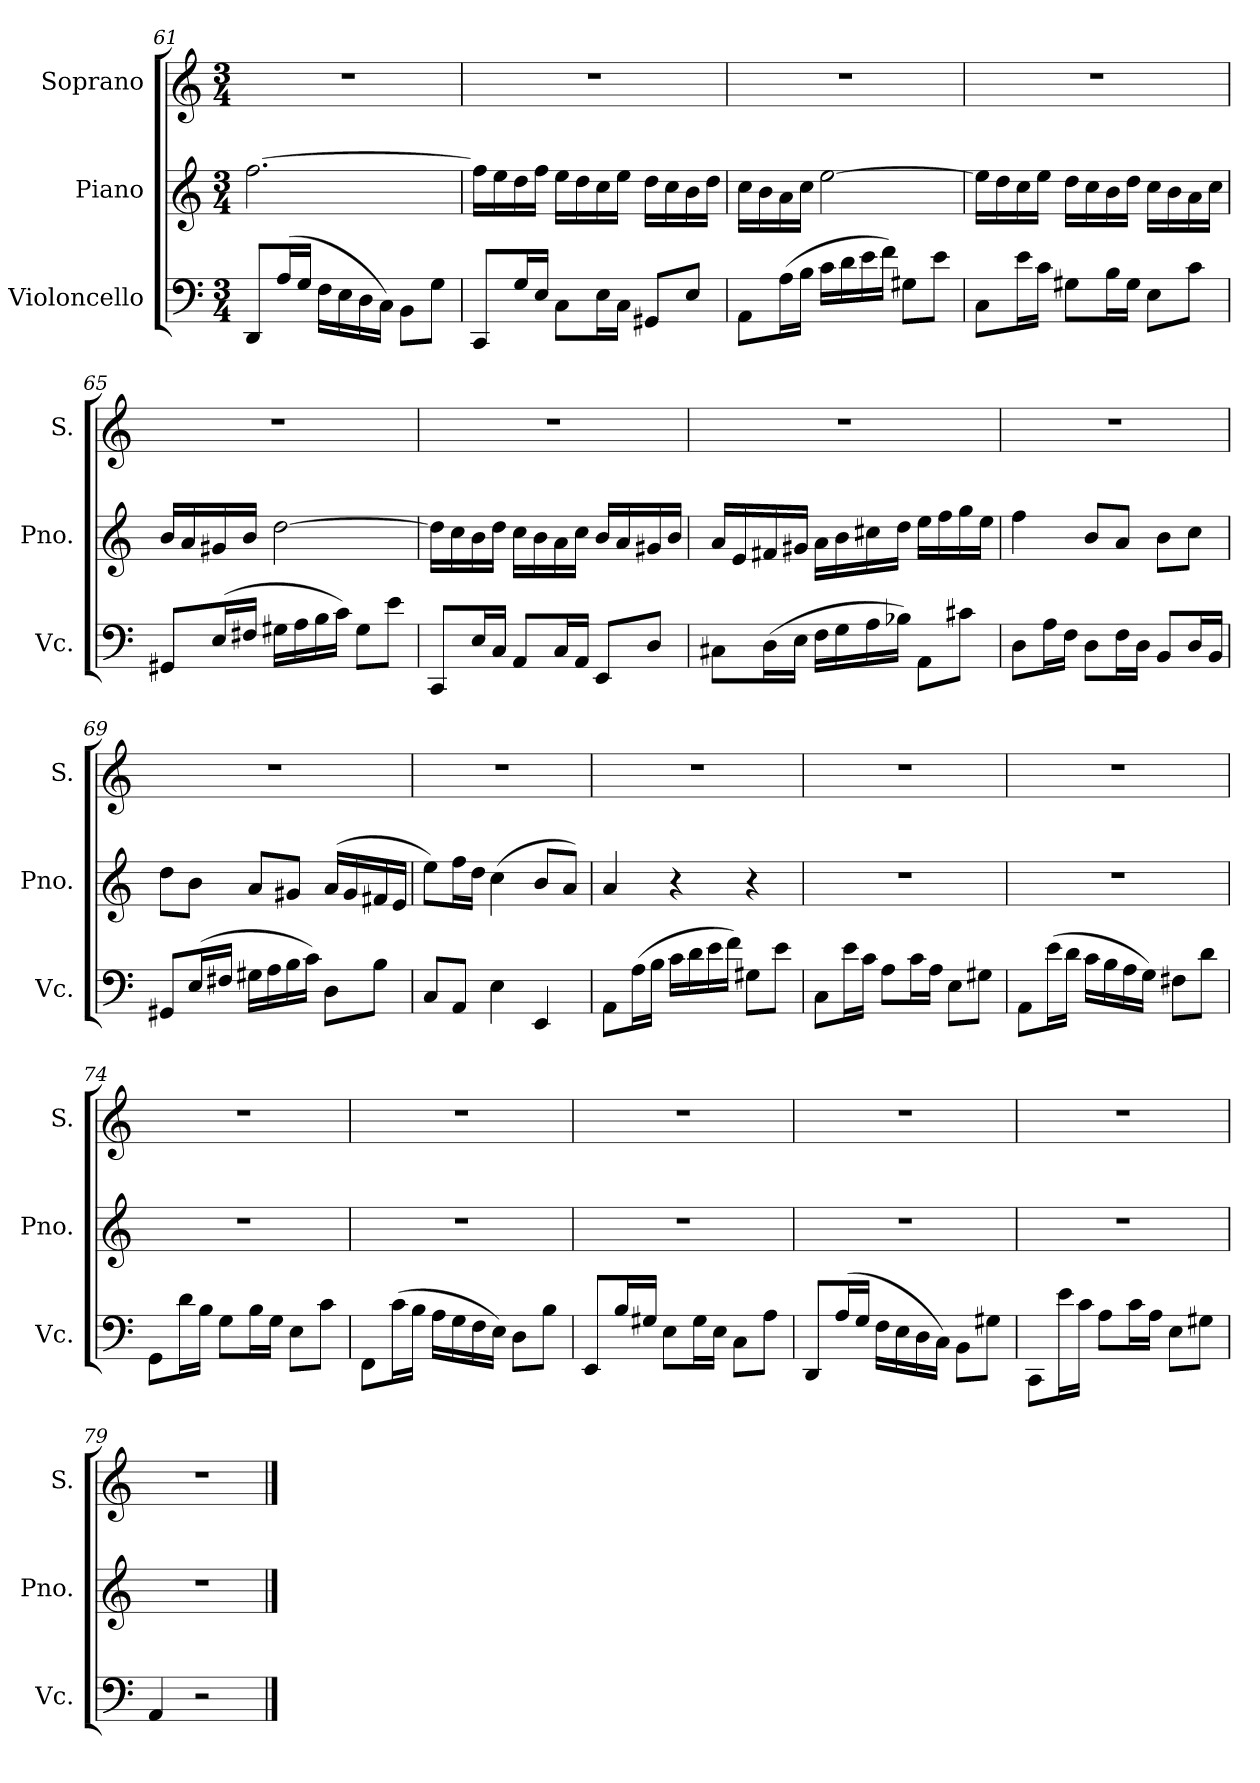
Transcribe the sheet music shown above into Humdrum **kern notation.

**kern	**kern	**kern
*part3	*part2	*part1
*staff3	*staff2	*staff1
*I"Violoncello	*I"Piano	*I"Soprano
*I'Vc.	*I'Pno.	*I'S.
*clefF4	*clefG2	*clefG2
*k[]	*k[]	*k[]
*M3/4	*M3/4	*M3/4
=61	=61	=61
8DD/L	[2.ff\	2.r
(>16A/L	.	.
16G/JJ	.	.
16F\LL	.	.
16E\	.	.
16D\	.	.
16C\JJ)	.	.
8BB\L	.	.
8G\J	.	.
=62	=62	=62
8CC/L	16ff\LL]	2.r
.	16ee\	.
16G/L	16dd\	.
16E/JJ	16ff\JJ	.
8C\L	16ee\LL	.
.	16dd\	.
16E\L	16cc\	.
16C\JJ	16ee\JJ	.
8GG#X/L	16dd\LL	.
.	16cc\	.
8E/J	16b\	.
.	16dd\JJ	.
=63	=63	=63
8AA\L	16cc\LL	2.r
.	16b\	.
(>16A\L	16a\	.
16B\JJ	16cc\JJ	.
16c\LL	[2ee\	.
16d\	.	.
16e\	.	.
16f\JJ)	.	.
8G#X\L	.	.
8e\J	.	.
=64	=64	=64
8C\L	16ee\LL]	2.r
.	16dd\	.
16e\L	16cc\	.
16c\JJ	16ee\JJ	.
8G#X\L	16dd\LL	.
.	16cc\	.
16B\L	16b\	.
16G#\JJ	16dd\JJ	.
8E\L	16cc\LL	.
.	16b\	.
8c\J	16a\	.
.	16cc\JJ	.
=65	=65	=65
8GG#X/L	16b/LL	2.r
.	16a/	.
(>16E/L	16g#X/	.
16F#X/JJ	16b/JJ	.
16G#X\LL	[2dd\	.
16A\	.	.
16B\	.	.
16c\JJ)	.	.
8G#\L	.	.
8e\J	.	.
=66	=66	=66
8CC/L	16dd\LL]	2.r
.	16cc\	.
16E/L	16b\	.
16C/JJ	16dd\JJ	.
8AA/L	16cc\LL	.
.	16b\	.
16C/L	16a\	.
16AA/JJ	16cc\JJ	.
8EE/L	16b/LL	.
.	16a/	.
8D/J	16g#X/	.
.	16b/JJ	.
=67	=67	=67
8C#X\L	16a/LL	2.r
.	16e/	.
(>16D\L	16f#X/	.
16E\JJ	16g#X/JJ	.
16F\LL	16a\LL	.
16G\	16b\	.
16A\	16cc#X\	.
16B-X\JJ)	16dd\JJ	.
8AA\L	16ee\LL	.
.	16ff\	.
8c#X\J	16gg\	.
.	16ee\JJ	.
=68	=68	=68
8D\L	4ff\	2.r
16A\L	.	.
16F\JJ	.	.
8D\L	8b/L	.
16F\L	8a/J	.
16D\JJ	.	.
8BB/L	8b\L	.
16D/L	8cc\J	.
16BB/JJ	.	.
=69	=69	=69
8GG#X/L	8dd\L	2.r
(>16E/L	8b\J	.
16F#X/JJ	.	.
16G#X\LL	8a/L	.
16A\	.	.
16B\	8g#X/J	.
16c\JJ)	.	.
8D\L	(<16a/LL	.
.	16g#/	.
8B\J	16f#X/	.
.	16e/JJ	.
=70	=70	=70
8C/L	8ee\L)	2.r
8AA/J	16ff\L	.
.	16dd\JJ	.
4E\	(>4cc\	.
4EE/	8b/L	.
.	8a/J)	.
=71	=71	=71
8AA\L	4a/	2.r
(>16A\L	.	.
16B\JJ	.	.
16c\LL	4r	.
16d\	.	.
16e\	.	.
16f\JJ)	.	.
8G#X\L	4r	.
8e\J	.	.
=72	=72	=72
8C\L	2.r	2.r
16e\L	.	.
16c\JJ	.	.
8A\L	.	.
16c\L	.	.
16A\JJ	.	.
8E\L	.	.
8G#X\J	.	.
=73	=73	=73
8AA\L	2.r	2.r
(>16e\L	.	.
16d\JJ	.	.
16c\LL	.	.
16B\	.	.
16A\	.	.
16G\JJ)	.	.
8F#X\L	.	.
8d\J	.	.
=74	=74	=74
8GG\L	2.r	2.r
16d\L	.	.
16B\JJ	.	.
8G\L	.	.
16B\L	.	.
16G\JJ	.	.
8E\L	.	.
8c\J	.	.
=75	=75	=75
8FF\L	2.r	2.r
(>16c\L	.	.
16B\JJ	.	.
16A\LL	.	.
16G\	.	.
16F\	.	.
16E\JJ)	.	.
8D\L	.	.
8B\J	.	.
=76	=76	=76
8EE/L	2.r	2.r
16B/L	.	.
16G#X/JJ	.	.
8E\L	.	.
16G#\L	.	.
16E\JJ	.	.
8C\L	.	.
8A\J	.	.
=77	=77	=77
8DD/L	2.r	2.r
(>16A/L	.	.
16G/JJ	.	.
16F\LL	.	.
16E\	.	.
16D\	.	.
16C\JJ)	.	.
8BB\L	.	.
8G#X\J	.	.
=78	=78	=78
8CC\L	2.r	2.r
16e\L	.	.
16c\JJ	.	.
8A\L	.	.
16c\L	.	.
16A\JJ	.	.
8E\L	.	.
8G#X\J	.	.
=79	=79	=79
4AA/	2.r	2.r
2r	.	.
==	==	==
*-	*-	*-
